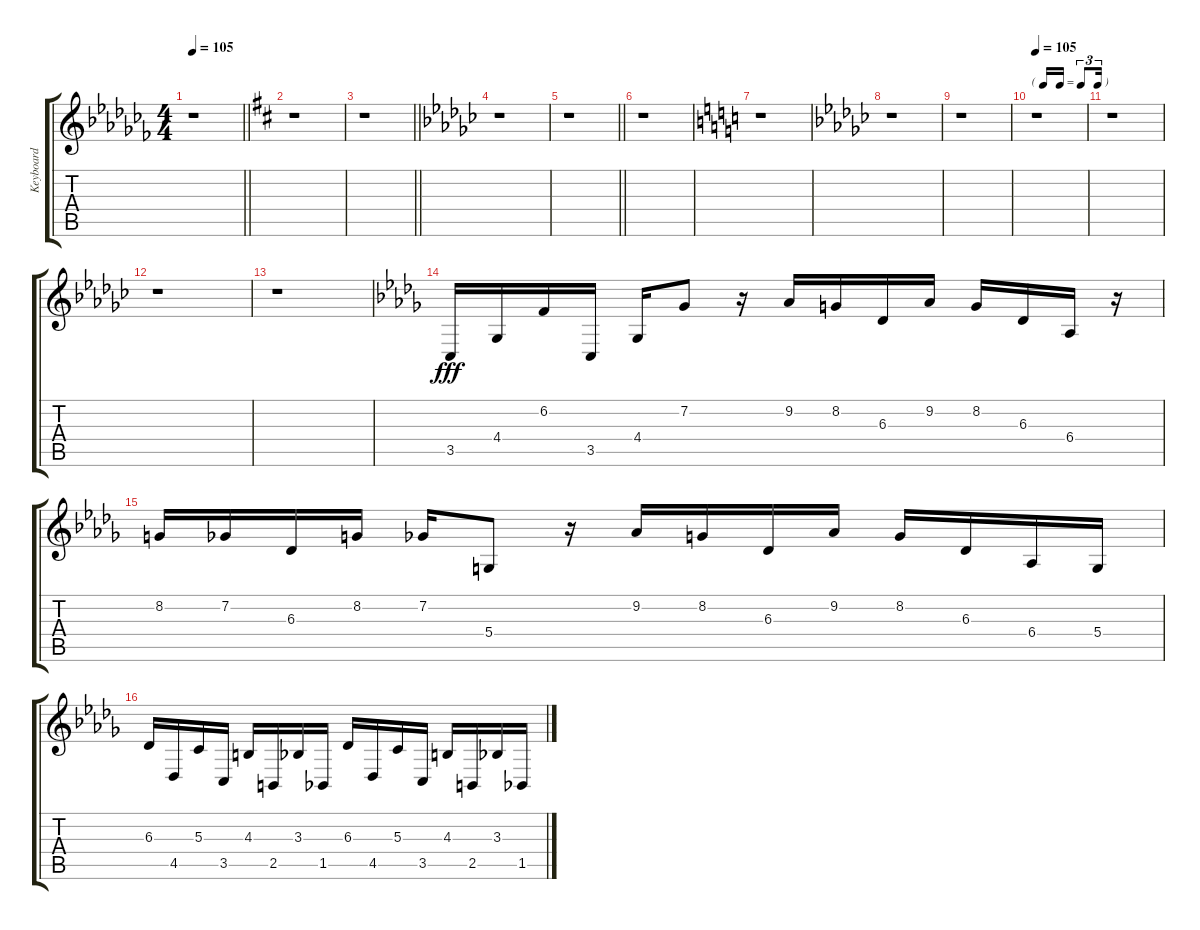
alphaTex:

\track ("Keyboard " "Keyboard ") {instrument drawbarorgan}
\staff {score tabs}
\tuning (E4 B3 G3 D3 A2 E2) {hide}
\ts (4 4)
\tempo 105
\clef g2
\barLineRight lightlight
\ks cb
r.1{dy f} |
\ks d
r.1 |
\barLineRight lightlight
r.1 |
\ks gb
r.1 |
\barLineRight lightlight
r.1 |
r.1 |
\ks c
r.1 |
\ks gb
r.1 |
r.1 |
\tf triplet16th
\tempo 105
r.1 |
r.1 |
r.1 |
r.1 |
\ks db
3.5.16{dy fff} 4.4.16 6.2.16 3.5.16 4.4.16 7.2.8 r.16 9.2.16 8.2.16 6.3.16 9.2.16 8.2.16 6.3.16 6.4.16 r.16 |
8.2.16 7.2.16 6.3.16 8.2.16 7.2.16 5.4.8 r.16 9.2.16 8.2.16 6.3.16 9.2.16 8.2.16 6.3.16 6.4.16 5.4.16 |
6.3.16 4.5.16 5.3.16 3.5.16 4.3.16 2.5.16 3.3.16 1.5.16 6.3.16 4.5.16 5.3.16 3.5.16 4.3.16 2.5.16 3.3.16 1.5.16
